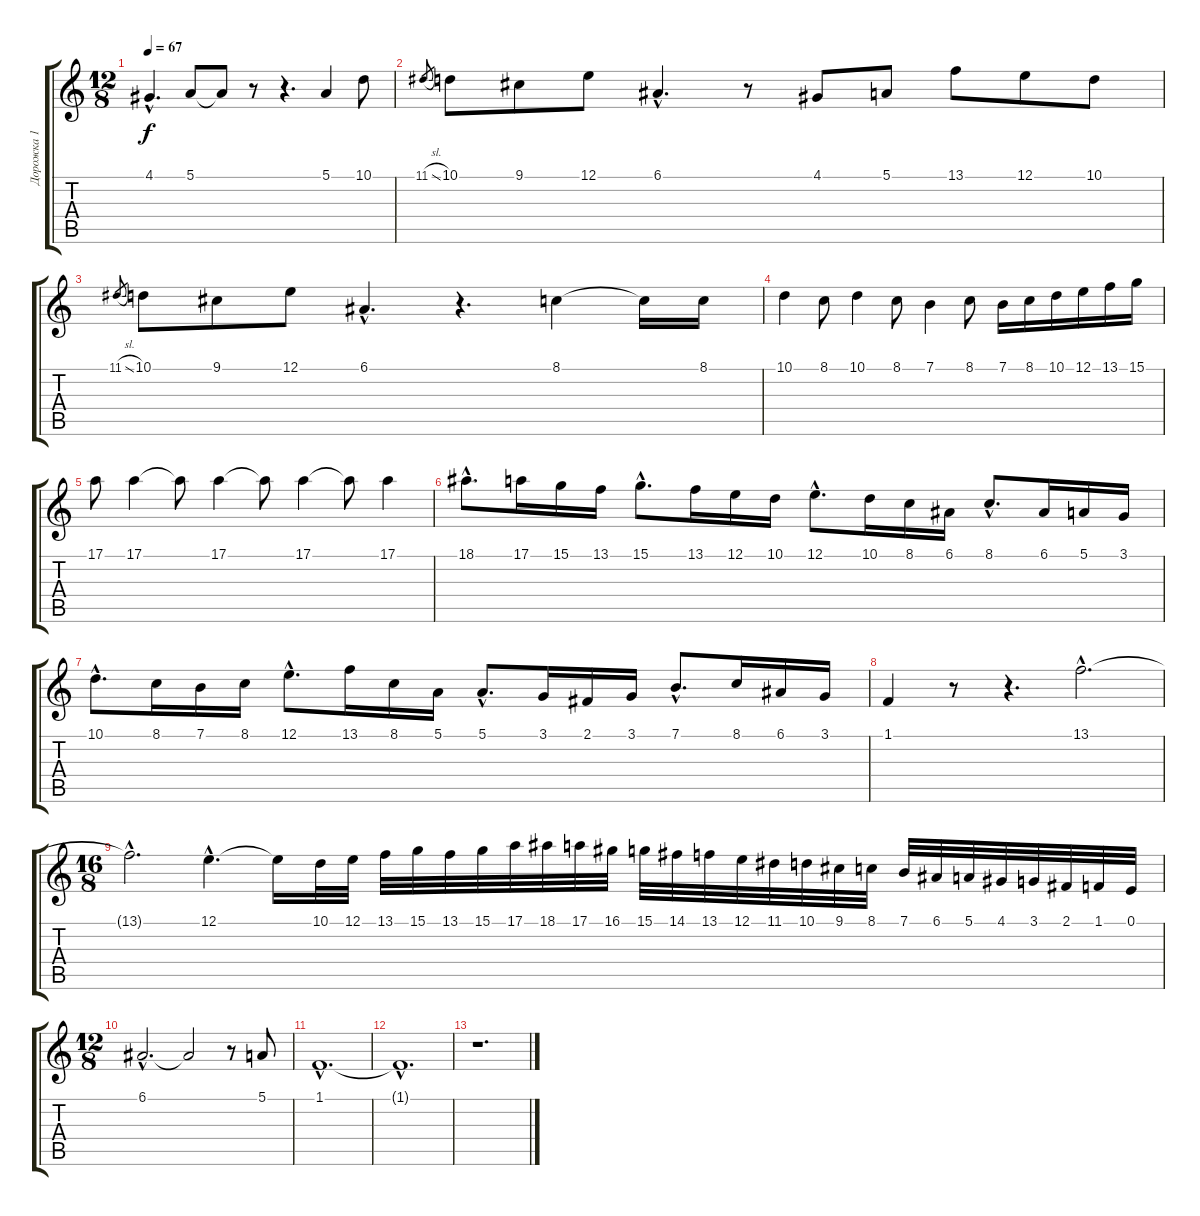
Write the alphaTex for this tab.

\track ("Дорожка 1" "Дорожка 1") {instrument trumpet}
\staff {score tabs}
\tuning (E4 B3 G3 D3 A2 E2) {hide}
\ts (12 8)
\tempo 67
\clef g2
\ks c
4.1{hac}.4{d dy f} 5.1.8 5.1{t}.8 r.8 r.4{d} 5.1.4 10.1.8 |
11.1{sl}.8{gr} 10.1.8 9.1.8 12.1.8 6.1{hac}.4{d} r.8 4.1.8 5.1.8 13.1.8 12.1.8 10.1.8 |
11.1{sl}.8{gr} 10.1.8 9.1.8 12.1.8 6.1{hac}.4{d} r.4{d} 8.1.4 8.1{t}.16 8.1.16 |
10.1.4 8.1.8 10.1.4 8.1.8 7.1.4 8.1.8{volume 8} 7.1.16 8.1.16 10.1.16 12.1.16 13.1.16 15.1.16 |
17.1.8 17.1.4 17.1{t}.8 17.1.4 17.1{t}.8 17.1.4 17.1{t}.8 17.1.4 |
18.1{hac}.8{d} 17.1.16 15.1.16 13.1.16 15.1{hac}.8{d} 13.1.16 12.1.16 10.1.16 12.1{hac}.8{d} 10.1.16 8.1.16 6.1.16 8.1{hac}.8{d} 6.1.16 5.1.16 3.1.16 |
10.1{hac}.8{d} 8.1.16 7.1.16 8.1.16 12.1{hac}.8{d} 13.1.16 8.1.16 5.1.16 5.1{hac}.8{d} 3.1.16 2.1.16 3.1.16 7.1{hac}.8{d} 8.1.16 6.1.16 3.1.16 |
1.1.4 r.8 r.4{d} 13.1{hac}.2{d volume 7} |
\ts (16 8)
13.1{hac t}.2{d} 12.1{hac}.4{d} 12.1{t}.16 10.1.32 12.1.32 13.1.32 15.1.32 13.1.32 15.1.32 17.1.32 18.1.32 17.1.32 16.1.32 15.1.32 14.1.32 13.1.32 12.1.32 11.1.32 10.1.32 9.1.32 8.1.32 7.1.32 6.1.32 5.1.32 4.1.32 3.1.32 2.1.32 1.1.32 0.1.32 |
\ts (12 8)
6.1{hac}.2{d volume 6} 6.1{t}.2 r.8 5.1.8 |
1.1{hac}.1{d volume 5} |
1.1{hac t}.1{d} |
r.1{d}
